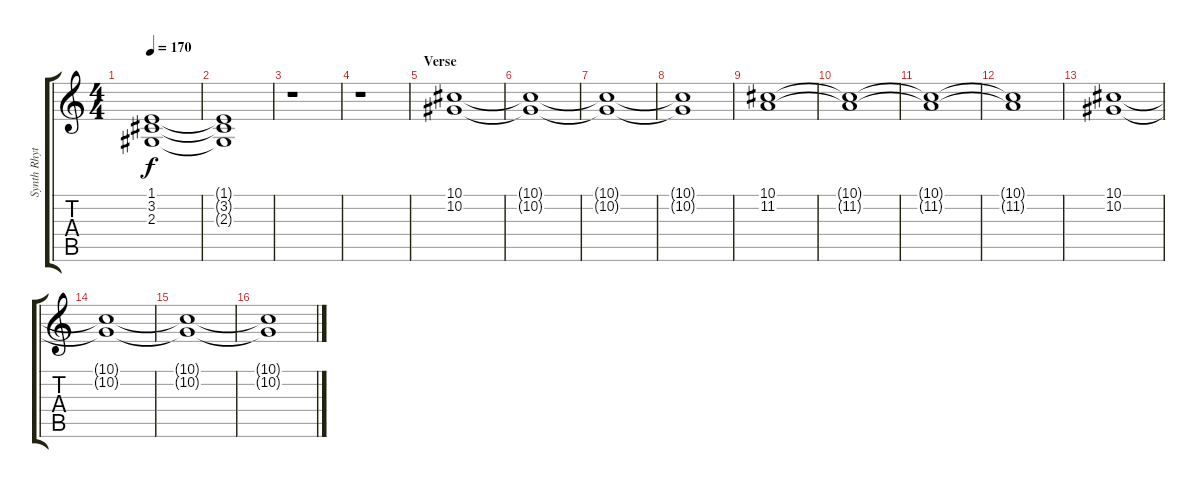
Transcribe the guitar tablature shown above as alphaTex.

\track ("Synth Rhythm" "Synth Rhyt") {instrument harpsichord}
\staff {score tabs}
\tuning (Eb4 Bb3 Gb3 Db3 Ab2 Eb2) {hide}
\ts (4 4)
\tempo 170
\clef g2
\ks c
(1.1 3.2 2.3).1{dy f} |
(1.1{t} 3.2{t} 2.3{t}).1 |
r.1 |
r.1 |
\section ("" "Verse")
(10.1 10.2).1{volume 9 instrument pad2warm} |
(10.1{t} 10.2{t}).1 |
(10.1{t} 10.2{t}).1 |
(10.1{t} 10.2{t}).1 |
(10.1 11.2).1 |
(10.1{t} 11.2{t}).1 |
(10.1{t} 11.2{t}).1 |
(10.1{t} 11.2{t}).1 |
(10.1 10.2).1 |
(10.1{t} 10.2{t}).1 |
(10.1{t} 10.2{t}).1 |
(10.1{t} 10.2{t}).1
